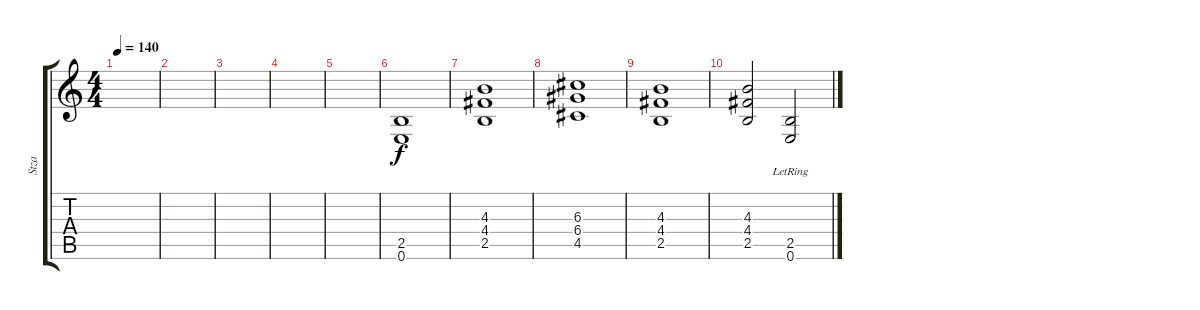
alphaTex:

\track ("Stza " "Stza ") {instrument distortionguitar}
\staff {score tabs}
\tuning (E4 B3 G3 D3 A2 E2) {hide}
\ts (4 4)
\tempo 140
\clef g2
\ks c
|
|
|
|
|
(2.5 0.6).1 |
(4.3 4.4 2.5).1 |
(6.3 6.4 4.5).1 |
(4.3 4.4 2.5).1 |
(4.3 4.4 2.5).2 (2.5 0.6{lr}).2
